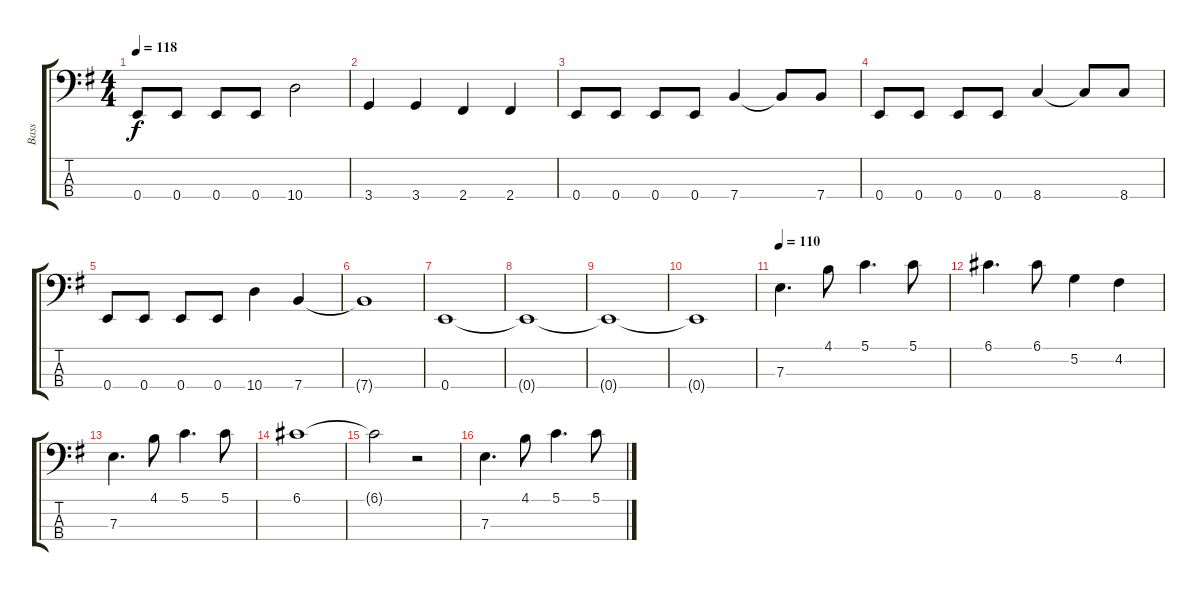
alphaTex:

\track ("Bass" "Bass") {instrument electricbassfinger}
\staff {score tabs}
\tuning (G2 D2 A1 E1) {hide}
\ts (4 4)
\tempo 118
\clef f4
\ks eminor
0.4.8{dy f} 0.4.8 0.4.8 0.4.8 10.4.2 |
3.4.4 3.4.4 2.4.4 2.4.4 |
0.4.8 0.4.8 0.4.8 0.4.8 7.4.4 7.4{t}.8 7.4.8 |
0.4.8 0.4.8 0.4.8 0.4.8 8.4.4 8.4{t}.8 8.4.8 |
0.4.8 0.4.8 0.4.8 0.4.8 10.4.4 7.4.4 |
7.4{t}.1 |
0.4.1 |
0.4{t}.1 |
0.4{t}.1 |
0.4{t}.1 |
\tempo 110
7.3.4{d} 4.1.8 5.1.4{d} 5.1.8 |
6.1.4{d} 6.1.8 5.2.4 4.2.4 |
7.3.4{d} 4.1.8 5.1.4{d} 5.1.8 |
6.1.1 |
6.1{t}.2 r.2 |
7.3.4{d} 4.1.8 5.1.4{d} 5.1.8
